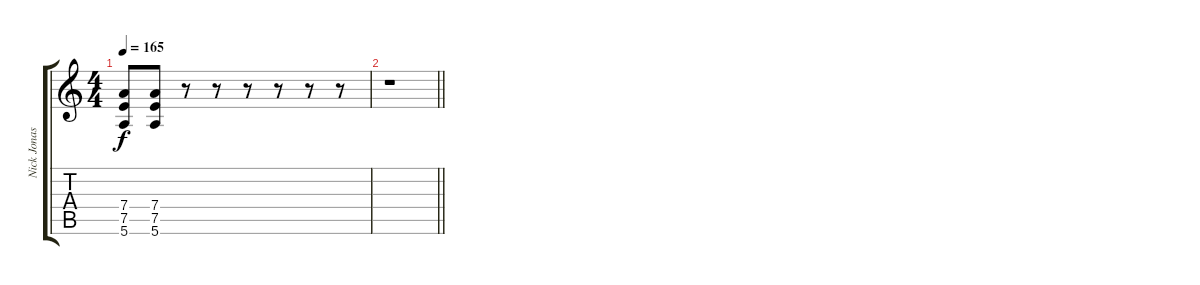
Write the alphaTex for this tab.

\track ("Nick Jonas" "Nick Jonas") {instrument distortionguitar}
\staff {score tabs}
\tuning (E4 B3 G3 D3 A2 E2) {hide}
\ts (4 4)
\tempo 165
\clef g2
\ks c
(7.4 7.5 5.6).8{dy f} (7.4 7.5 5.6).8 r.8 r.8 r.8 r.8 r.8 r.8 |
\barLineRight lightlight
r.1
